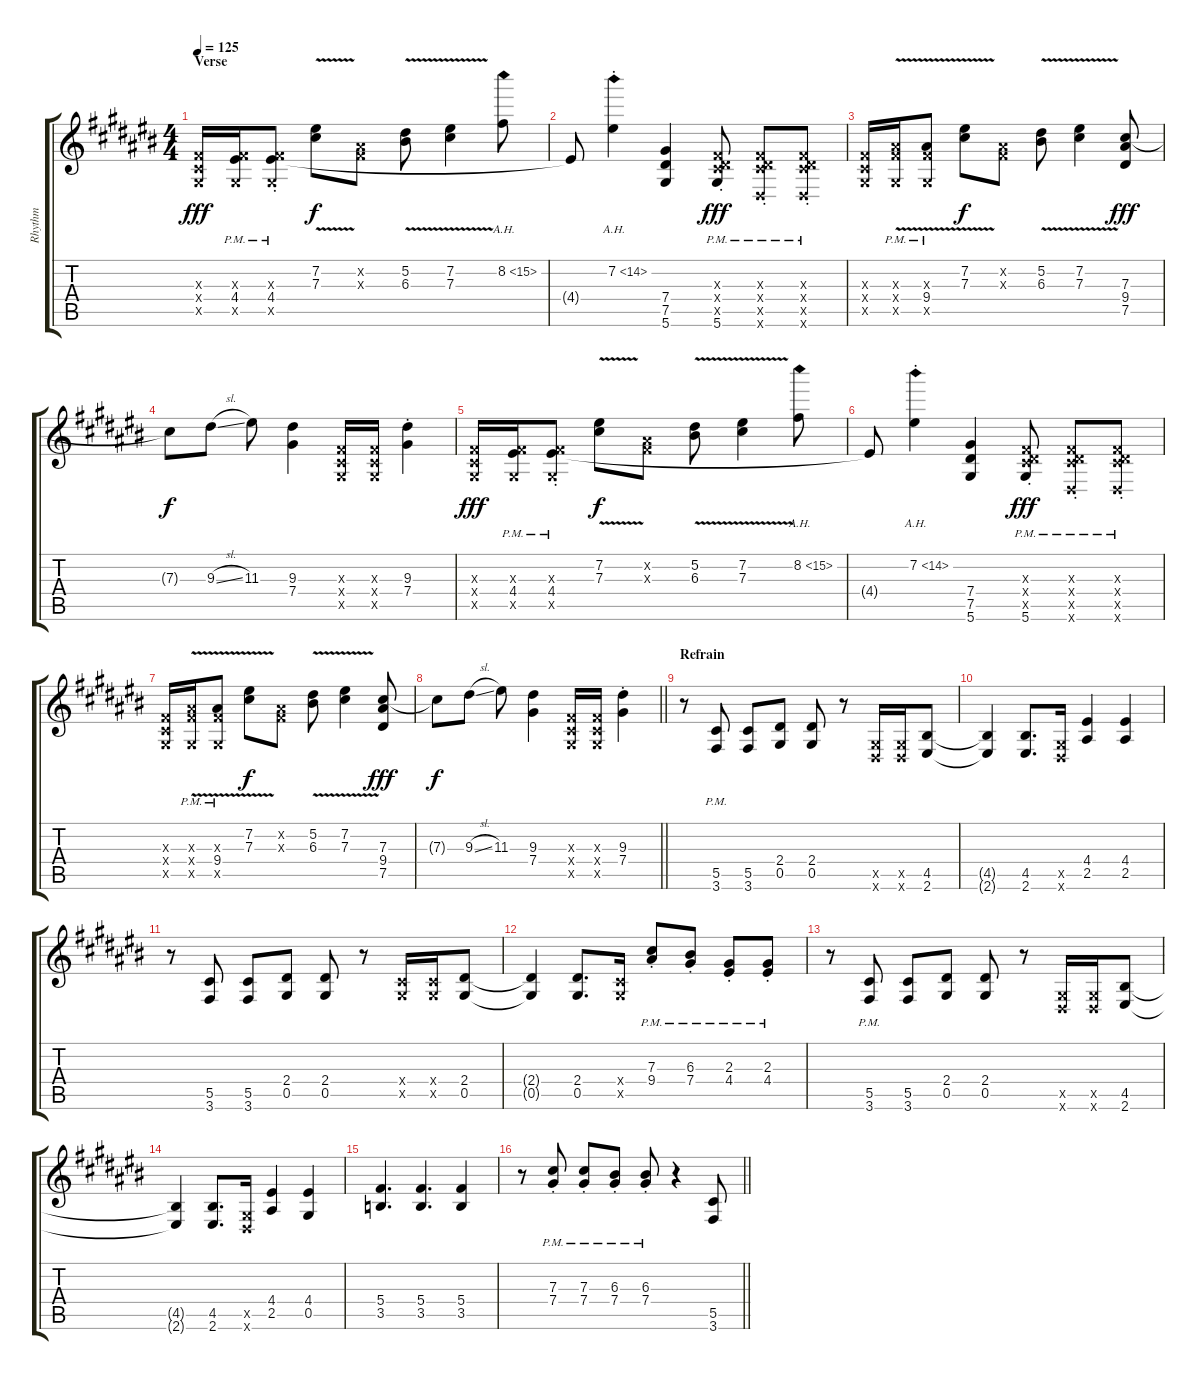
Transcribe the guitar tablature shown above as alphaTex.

\track ("Rhythm" "Rhythm") {instrument distortionguitar}
\staff {score tabs}
\tuning (Eb4 Bb3 Gb3 Db3 Ab2 Eb2) {hide}
\ts (4 4)
\section ("" "Verse")
\tempo 125
\clef g2
\ks c#
(0.3{x} 0.4{x} 0.5{x}).16{dy fff} (0.3{x} 4.4{pm} 0.5{x}).16 (0.3{x} 4.4{pm st} 0.5{x}).8 (7.2{v} 7.3{v}).8{dy f} (0.2{x} 0.3{x}).8 (5.2{v} 6.3{v}).8 (7.2{v} 7.3{v}).4 8.2{ah 7}.8 |
4.4{t}.8 7.2{ah 7 st}.4 (7.4 7.5 5.6).4 (0.3{x} 0.4{x} 7.5{pm st x} 5.6{pm}).8{dy fff} (0.3{x} 0.4{x} 7.5{pm st x} 0.6{x}).8 (0.3{x} 0.4{x} 7.5{pm st x} 0.6{x}).8 |
(0.3{x} 0.4{x} 0.5{x}).16 (0.3{x} 9.4{v pm x} 0.5{x}).16 (0.3{x} 9.4{v pm} 0.5{x}).8 (7.2{v} 7.3{v}).8{dy f} (0.2{x} 0.3{x}).8 (5.2{v} 6.3{v}).8 (7.2{v} 7.3{v}).4 (7.3 9.4 7.5).8{dy fff} |
7.3{t}.8{dy f} 9.3{sl}.8 11.3.8 (9.3 7.4).4 (0.3{x} 0.4{x} 0.5{x}).16 (0.3{x} 0.4{x} 0.5{x}).16 (9.3{st} 7.4{st}).4 |
(0.3{x} 0.4{x} 0.5{x}).16{dy fff} (0.3{x} 4.4{pm} 0.5{x}).16 (0.3{x} 4.4{pm st} 0.5{x}).8 (7.2{v} 7.3{v}).8{dy f} (0.2{x} 0.3{x}).8 (5.2{v} 6.3{v}).8 (7.2{v} 7.3{v}).4 8.2{ah 7}.8 |
4.4{t}.8 7.2{ah 7 st}.4 (7.4 7.5 5.6).4 (0.3{x} 0.4{x} 7.5{pm st x} 5.6{pm}).8{dy fff} (0.3{x} 0.4{x} 7.5{pm st x} 0.6{x}).8 (0.3{x} 0.4{x} 7.5{pm st x} 0.6{x}).8 |
(0.3{x} 0.4{x} 0.5{x}).16 (0.3{x} 9.4{v pm x} 0.5{x}).16 (0.3{x} 9.4{v pm} 0.5{x}).8 (7.2{v} 7.3{v}).8{dy f} (0.2{x} 0.3{x}).8 (5.2{v} 6.3{v}).8 (7.2{v} 7.3{v}).4 (7.3 9.4 7.5).8{dy fff} |
\barLineRight lightlight
7.3{t}.8{dy f} 9.3{sl}.8 11.3.8 (9.3 7.4).4 (0.3{x} 0.4{x} 0.5{x}).16 (0.3{x} 0.4{x} 0.5{x}).16 (9.3{st} 7.4{st}).4 |
\section ("" "Refrain")
r.8 (5.5 3.6{pm}).8 (5.5 3.6).8 (2.4 0.5).8 (2.4 0.5).8 r.8 (0.5{x} 0.6{x}).16 (0.5{x} 0.6{x}).16 (4.5 2.6).8 |
(4.5{t} 2.6{t}).4 (4.5 2.6).8{d} (0.5{x} 0.6{x}).16 (4.4 2.5).4 (4.4 2.5).4 |
r.8 (5.5 3.6).8 (5.5 3.6).8 (2.4 0.5).8 (2.4 0.5).8 r.8 (0.4{x} 0.5{x}).16 (0.4{x} 0.5{x}).16 (2.4 0.5).8 |
(2.4{t} 0.5{t}).4 (2.4 0.5).8{d} (0.4{x} 0.5{x}).16 (7.3{pm st} 9.4{pm st}).8 (6.3{pm st} 7.4{pm st}).8 (2.3{pm st} 4.4{pm st}).8 (2.3{pm st} 4.4{pm st}).8 |
r.8 (5.5 3.6{pm}).8 (5.5 3.6).8 (2.4 0.5).8 (2.4 0.5).8 r.8 (0.5{x} 0.6{x}).16 (0.5{x} 0.6{x}).16 (4.5 2.6).8 |
(4.5{t} 2.6{t}).4 (4.5 2.6).8{d} (0.5{x} 0.6{x}).16 (4.4 2.5).4 (4.4 0.5).4 |
(5.4 3.5).4{d} (5.4 3.5).4{d} (5.4 3.5).4 |
\barLineRight lightlight
r.8 (7.3{pm st} 7.4{pm st}).8 (7.3{pm st} 7.4{pm st}).8 (6.3{pm st} 7.4{pm st}).8 (6.3{pm st} 7.4{pm st}).8 r.4 (5.5 3.6).8
